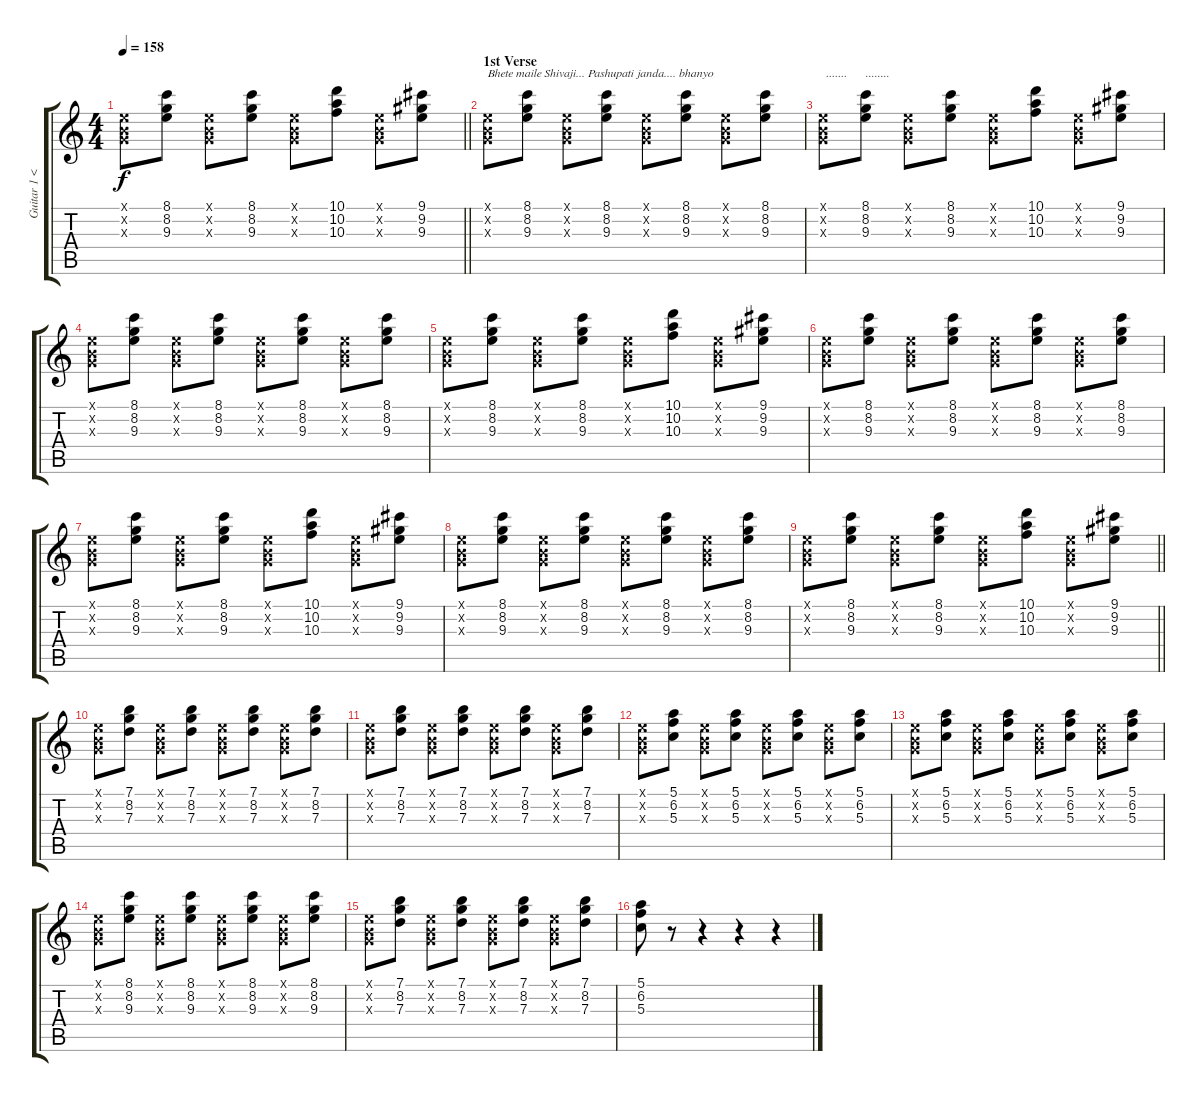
\track ("Guitar 1 <clean>" "Guitar 1 <") {instrument electricguitarjazz}
\staff {score tabs}
\tuning (E4 B3 G3 D3 A2 E2) {hide}
\ts (4 4)
\tempo 158
\clef g2
\barLineRight lightlight
\ks c
(0.1{x} 0.2{x} 0.3{x}).8{dy f} (8.1 8.2 9.3).8 (0.1{x} 0.2{x} 0.3{x}).8 (8.1 8.2 9.3).8 (0.1{x} 0.2{x} 0.3{x}).8 (10.1 10.2 10.3).8 (0.1{x} 0.2{x} 0.3{x}).8 (9.1 9.2 9.3).8 |
\section ("" "1st Verse")
(0.1{x} 0.2{x} 0.3{x}).8{txt "Bhete maile Shivaji... Pashupati janda.... bhanyo"} (8.1 8.2 9.3).8 (0.1{x} 0.2{x} 0.3{x}).8 (8.1 8.2 9.3).8 (0.1{x} 0.2{x} 0.3{x}).8 (8.1 8.2 9.3).8 (0.1{x} 0.2{x} 0.3{x}).8 (8.1 8.2 9.3).8 |
(0.1{x} 0.2{x} 0.3{x}).8{txt " ......."} (8.1 8.2 9.3).8{txt "........"} (0.1{x} 0.2{x} 0.3{x}).8 (8.1 8.2 9.3).8 (0.1{x} 0.2{x} 0.3{x}).8 (10.1 10.2 10.3).8 (0.1{x} 0.2{x} 0.3{x}).8 (9.1 9.2 9.3).8 |
(0.1{x} 0.2{x} 0.3{x}).8 (8.1 8.2 9.3).8 (0.1{x} 0.2{x} 0.3{x}).8 (8.1 8.2 9.3).8 (0.1{x} 0.2{x} 0.3{x}).8 (8.1 8.2 9.3).8 (0.1{x} 0.2{x} 0.3{x}).8 (8.1 8.2 9.3).8 |
(0.1{x} 0.2{x} 0.3{x}).8 (8.1 8.2 9.3).8 (0.1{x} 0.2{x} 0.3{x}).8 (8.1 8.2 9.3).8 (0.1{x} 0.2{x} 0.3{x}).8 (10.1 10.2 10.3).8 (0.1{x} 0.2{x} 0.3{x}).8 (9.1 9.2 9.3).8 |
(0.1{x} 0.2{x} 0.3{x}).8 (8.1 8.2 9.3).8 (0.1{x} 0.2{x} 0.3{x}).8 (8.1 8.2 9.3).8 (0.1{x} 0.2{x} 0.3{x}).8 (8.1 8.2 9.3).8 (0.1{x} 0.2{x} 0.3{x}).8 (8.1 8.2 9.3).8 |
(0.1{x} 0.2{x} 0.3{x}).8 (8.1 8.2 9.3).8 (0.1{x} 0.2{x} 0.3{x}).8 (8.1 8.2 9.3).8 (0.1{x} 0.2{x} 0.3{x}).8 (10.1 10.2 10.3).8 (0.1{x} 0.2{x} 0.3{x}).8 (9.1 9.2 9.3).8 |
(0.1{x} 0.2{x} 0.3{x}).8 (8.1 8.2 9.3).8 (0.1{x} 0.2{x} 0.3{x}).8 (8.1 8.2 9.3).8 (0.1{x} 0.2{x} 0.3{x}).8 (8.1 8.2 9.3).8 (0.1{x} 0.2{x} 0.3{x}).8 (8.1 8.2 9.3).8 |
\barLineRight lightlight
(0.1{x} 0.2{x} 0.3{x}).8 (8.1 8.2 9.3).8 (0.1{x} 0.2{x} 0.3{x}).8 (8.1 8.2 9.3).8 (0.1{x} 0.2{x} 0.3{x}).8 (10.1 10.2 10.3).8 (0.1{x} 0.2{x} 0.3{x}).8 (9.1 9.2 9.3).8 |
\section ("" "")
(0.1{x} 0.2{x} 0.3{x}).8 (7.1 8.2 7.3).8 (0.1{x} 0.2{x} 0.3{x}).8 (7.1 8.2 7.3).8 (0.1{x} 0.2{x} 0.3{x}).8 (7.1 8.2 7.3).8 (0.1{x} 0.2{x} 0.3{x}).8 (7.1 8.2 7.3).8 |
(0.1{x} 0.2{x} 0.3{x}).8 (7.1 8.2 7.3).8 (0.1{x} 0.2{x} 0.3{x}).8 (7.1 8.2 7.3).8 (0.1{x} 0.2{x} 0.3{x}).8 (7.1 8.2 7.3).8 (0.1{x} 0.2{x} 0.3{x}).8 (7.1 8.2 7.3).8 |
(0.1{x} 0.2{x} 0.3{x}).8 (5.1 6.2 5.3).8 (0.1{x} 0.2{x} 0.3{x}).8 (5.1 6.2 5.3).8 (0.1{x} 0.2{x} 0.3{x}).8 (5.1 6.2 5.3).8 (0.1{x} 0.2{x} 0.3{x}).8 (5.1 6.2 5.3).8 |
(0.1{x} 0.2{x} 0.3{x}).8 (5.1 6.2 5.3).8 (0.1{x} 0.2{x} 0.3{x}).8 (5.1 6.2 5.3).8 (0.1{x} 0.2{x} 0.3{x}).8 (5.1 6.2 5.3).8 (0.1{x} 0.2{x} 0.3{x}).8 (5.1 6.2 5.3).8 |
(0.1{x} 0.2{x} 0.3{x}).8 (8.1 8.2 9.3).8 (0.1{x} 0.2{x} 0.3{x}).8 (8.1 8.2 9.3).8 (0.1{x} 0.2{x} 0.3{x}).8 (8.1 8.2 9.3).8 (0.1{x} 0.2{x} 0.3{x}).8 (8.1 8.2 9.3).8 |
(0.1{x} 0.2{x} 0.3{x}).8 (7.1 8.2 7.3).8 (0.1{x} 0.2{x} 0.3{x}).8 (7.1 8.2 7.3).8 (0.1{x} 0.2{x} 0.3{x}).8 (7.1 8.2 7.3).8 (0.1{x} 0.2{x} 0.3{x}).8 (7.1 8.2 7.3).8 |
(5.1 6.2 5.3).8 r.8 r.4 r.4 r.4
